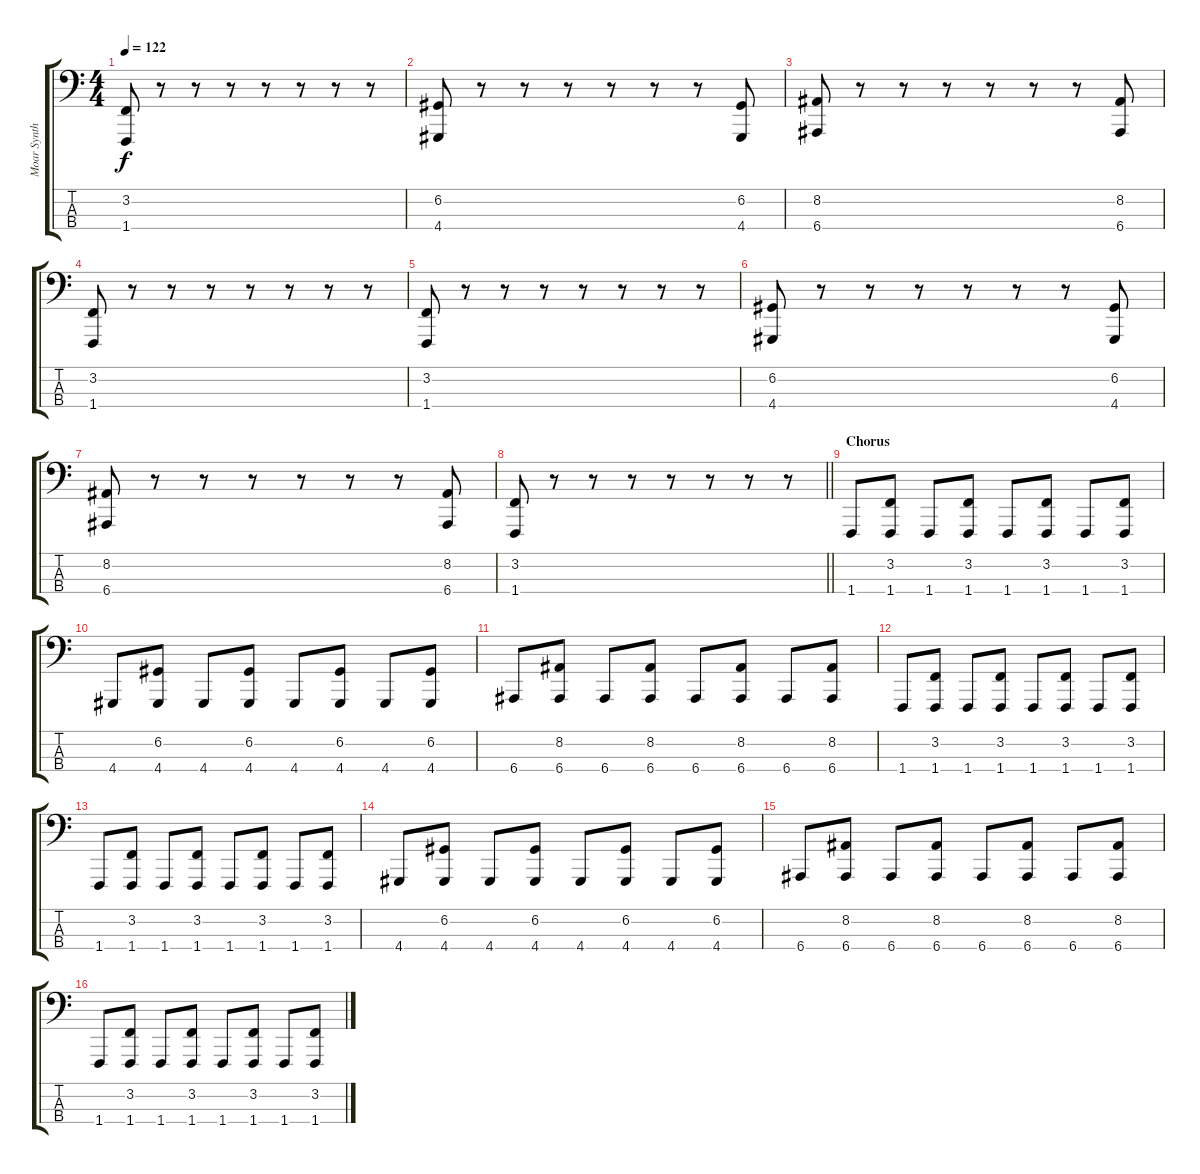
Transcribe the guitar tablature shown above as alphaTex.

\track ("Moar Synth" "Moar Synth") {instrument lead1square}
\staff {score tabs}
\tuning (G2 D2 A1 E1) {hide}
\ts (4 4)
\tempo 122
\clef f4
\ks c
(3.2 1.4).8{dy f} r.8 r.8 r.8 r.8 r.8 r.8 r.8 |
(6.2 4.4).8 r.8 r.8 r.8 r.8 r.8 r.8 (6.2 4.4).8 |
(8.2 6.4).8 r.8 r.8 r.8 r.8 r.8 r.8 (8.2 6.4).8 |
(3.2 1.4).8 r.8 r.8 r.8 r.8 r.8 r.8 r.8 |
(3.2 1.4).8 r.8 r.8 r.8 r.8 r.8 r.8 r.8 |
(6.2 4.4).8 r.8 r.8 r.8 r.8 r.8 r.8 (6.2 4.4).8 |
(8.2 6.4).8 r.8 r.8 r.8 r.8 r.8 r.8 (8.2 6.4).8 |
\barLineRight lightlight
(3.2 1.4).8 r.8 r.8 r.8 r.8 r.8 r.8 r.8 |
\section ("" "Chorus")
1.4.8 (3.2 1.4).8 1.4.8 (3.2 1.4).8 1.4.8 (3.2 1.4).8 1.4.8 (3.2 1.4).8 |
4.4.8 (6.2 4.4).8 4.4.8 (6.2 4.4).8 4.4.8 (6.2 4.4).8 4.4.8 (6.2 4.4).8 |
6.4.8 (8.2 6.4).8 6.4.8 (8.2 6.4).8 6.4.8 (8.2 6.4).8 6.4.8 (8.2 6.4).8 |
1.4.8 (3.2 1.4).8 1.4.8 (3.2 1.4).8 1.4.8 (3.2 1.4).8 1.4.8 (3.2 1.4).8 |
1.4.8 (3.2 1.4).8 1.4.8 (3.2 1.4).8 1.4.8 (3.2 1.4).8 1.4.8 (3.2 1.4).8 |
4.4.8 (6.2 4.4).8 4.4.8 (6.2 4.4).8 4.4.8 (6.2 4.4).8 4.4.8 (6.2 4.4).8 |
6.4.8 (8.2 6.4).8 6.4.8 (8.2 6.4).8 6.4.8 (8.2 6.4).8 6.4.8 (8.2 6.4).8 |
1.4.8 (3.2 1.4).8 1.4.8 (3.2 1.4).8 1.4.8 (3.2 1.4).8 1.4.8 (3.2 1.4).8
